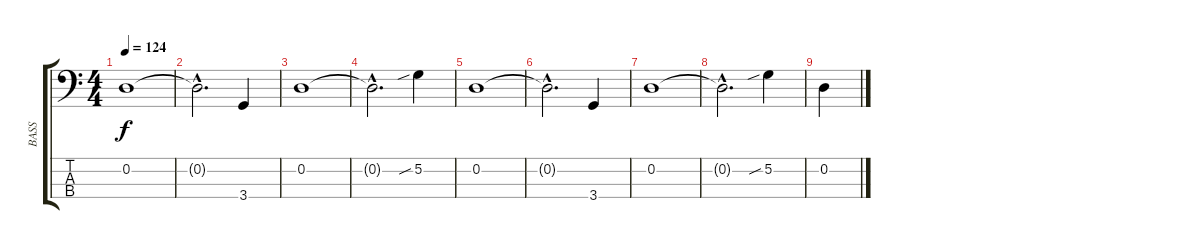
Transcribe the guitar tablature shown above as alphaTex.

\track ("BASS" "BASS") {instrument acousticbass}
\staff {score tabs}
\tuning (G2 D2 A1 E1) {hide}
\ts (4 4)
\tempo 124
\clef f4
\ks c
0.2.1{dy f} |
0.2{hac t}.2{d} 3.4.4 |
0.2.1 |
0.2{hac t}.2{d} 5.2{sib}.4 |
0.2.1 |
0.2{hac t}.2{d} 3.4.4 |
0.2.1 |
0.2{hac t}.2{d} 5.2{sib}.4 |
0.2.4
